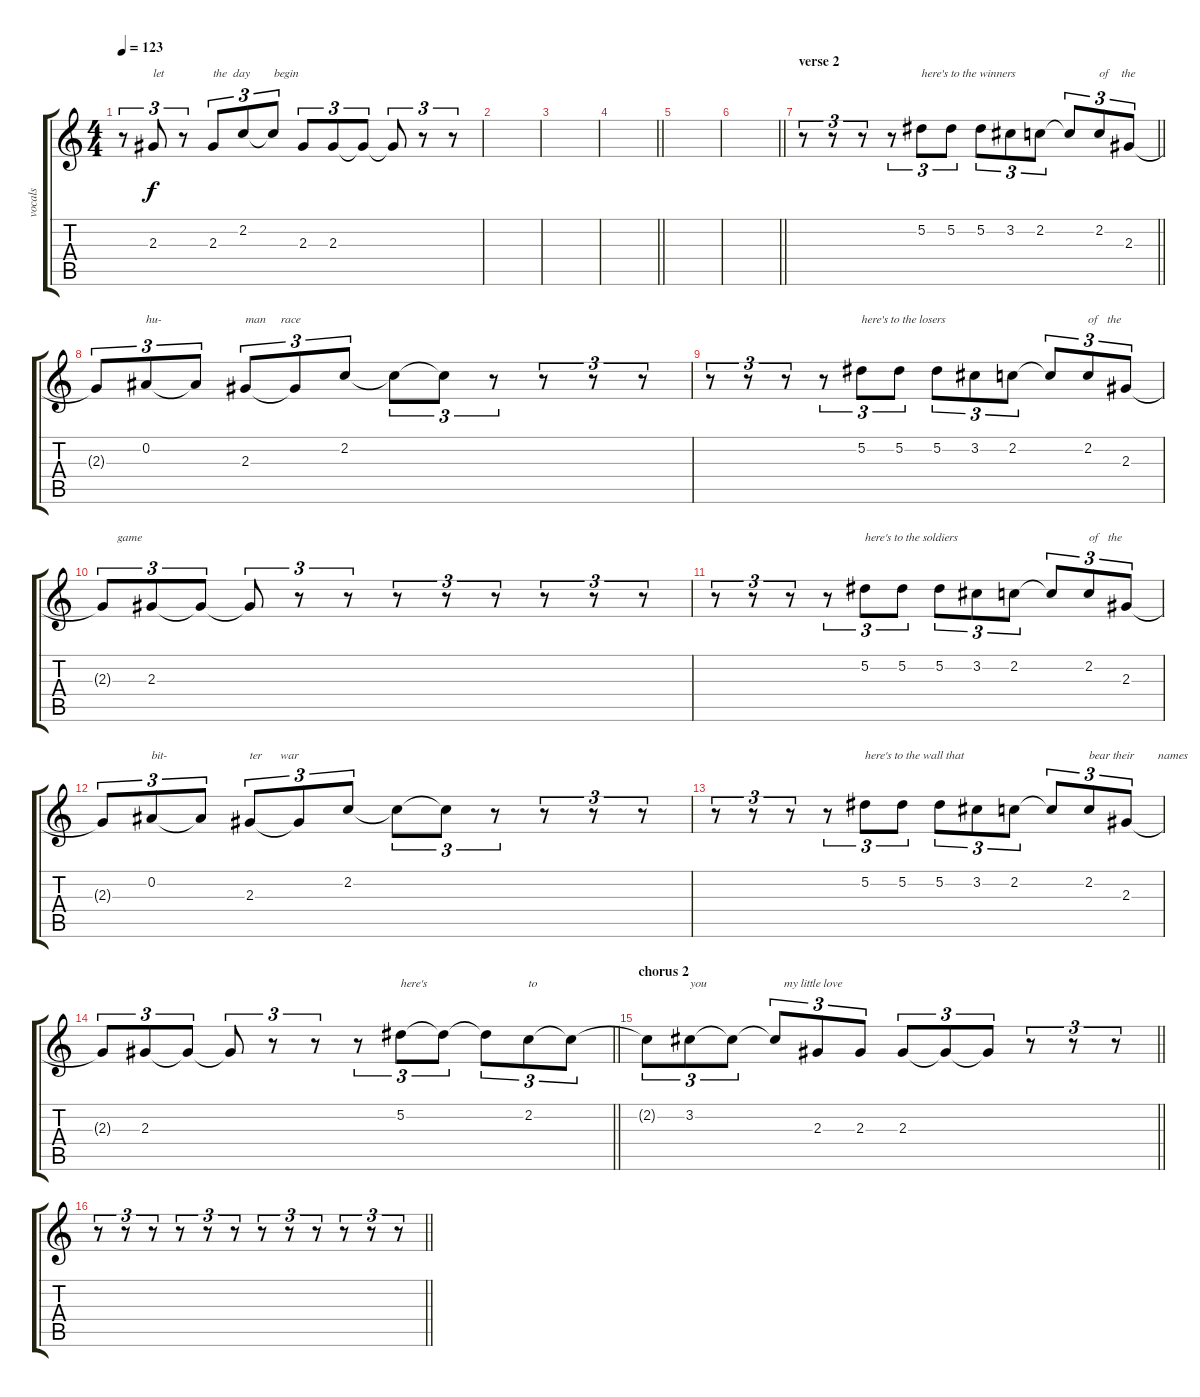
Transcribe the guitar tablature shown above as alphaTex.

\track ("vocals" "vocals") {instrument overdrivenguitar}
\staff {score tabs}
\tuning (Eb4 Bb3 Gb3 Db3 Ab2 Eb2) {hide}
\ts (4 4)
\tempo 123
\clef g2
\ks c
r.8{tu (3 2) dy f} 2.3.8{tu (3 2) txt "let  "} r.8{tu (3 2)} 2.3.8{tu (3 2) txt "the  day        begin"} 2.2.8{tu (3 2)} 2.2{t}.8{tu (3 2)} 2.3.8{tu (3 2)} 2.3.8{tu (3 2)} 2.3{t}.8{tu (3 2)} 2.3{t}.8{tu (3 2)} r.8{tu (3 2)} r.8{tu (3 2)} |
|
|
\barLineRight lightlight
|
|
\barLineRight lightlight
|
\section ("" "verse 2")
\barLineRight lightlight
r.8{tu (3 2)} r.8{tu (3 2)} r.8{tu (3 2)} r.8{tu (3 2)} 5.2.8{tu (3 2) txt "here's to the winners "} 5.2.8{tu (3 2)} 5.2.8{tu (3 2)} 3.2.8{tu (3 2)} 2.2.8{tu (3 2)} 2.2{t}.8{tu (3 2)} 2.2.8{tu (3 2) txt "of    the "} 2.3.8{tu (3 2)} |
2.3{t}.8{tu (3 2)} 0.2.8{tu (3 2) txt "hu-"} 0.2{t}.8{tu (3 2)} 2.3.8{tu (3 2) txt "man     race"} 2.3{t}.8{tu (3 2)} 2.2.8{tu (3 2)} 2.2{t}.8{tu (3 2)} 2.2{t}.8{tu (3 2)} r.8{tu (3 2)} r.8{tu (3 2)} r.8{tu (3 2)} r.8{tu (3 2)} |
r.8{tu (3 2)} r.8{tu (3 2)} r.8{tu (3 2)} r.8{tu (3 2)} 5.2.8{tu (3 2) txt "here's to the losers"} 5.2.8{tu (3 2)} 5.2.8{tu (3 2)} 3.2.8{tu (3 2)} 2.2.8{tu (3 2)} 2.2{t}.8{tu (3 2)} 2.2.8{tu (3 2) txt "of   the "} 2.3.8{tu (3 2)} |
2.3{t}.8{tu (3 2) txt "     game"} 2.3.8{tu (3 2)} 2.3{t}.8{tu (3 2)} 2.3{t}.8{tu (3 2)} r.8{tu (3 2)} r.8{tu (3 2)} r.8{tu (3 2)} r.8{tu (3 2)} r.8{tu (3 2)} r.8{tu (3 2)} r.8{tu (3 2)} r.8{tu (3 2)} |
r.8{tu (3 2)} r.8{tu (3 2)} r.8{tu (3 2)} r.8{tu (3 2)} 5.2.8{tu (3 2) txt "here's to the soldiers"} 5.2.8{tu (3 2)} 5.2.8{tu (3 2)} 3.2.8{tu (3 2)} 2.2.8{tu (3 2)} 2.2{t}.8{tu (3 2)} 2.2.8{tu (3 2) txt "of   the"} 2.3.8{tu (3 2)} |
2.3{t}.8{tu (3 2)} 0.2.8{tu (3 2) txt "bit- "} 0.2{t}.8{tu (3 2)} 2.3.8{tu (3 2) txt "ter      war"} 2.3{t}.8{tu (3 2)} 2.2.8{tu (3 2)} 2.2{t}.8{tu (3 2)} 2.2{t}.8{tu (3 2)} r.8{tu (3 2)} r.8{tu (3 2)} r.8{tu (3 2)} r.8{tu (3 2)} |
r.8{tu (3 2)} r.8{tu (3 2)} r.8{tu (3 2)} r.8{tu (3 2)} 5.2.8{tu (3 2) txt "here's to the wall that"} 5.2.8{tu (3 2)} 5.2.8{tu (3 2)} 3.2.8{tu (3 2)} 2.2.8{tu (3 2)} 2.2{t}.8{tu (3 2)} 2.2.8{tu (3 2) txt "bear their        names"} 2.3.8{tu (3 2)} |
\barLineRight lightlight
2.3{t}.8{tu (3 2)} 2.3.8{tu (3 2)} 2.3{t}.8{tu (3 2)} 2.3{t}.8{tu (3 2)} r.8{tu (3 2)} r.8{tu (3 2)} r.8{tu (3 2)} 5.2.8{tu (3 2) txt "here's "} 5.2{t}.8{tu (3 2)} 5.2{t}.8{tu (3 2)} 2.2.8{tu (3 2) txt "to"} 2.2{t}.8{tu (3 2)} |
\section ("" "chorus 2")
\barLineRight lightlight
2.2{t}.8{tu (3 2)} 3.2.8{tu (3 2) txt "you"} 3.2{t}.8{tu (3 2)} 3.2{t}.8{tu (3 2) txt "   my little love"} 2.3.8{tu (3 2)} 2.3.8{tu (3 2)} 2.3.8{tu (3 2)} 2.3{t}.8{tu (3 2)} 2.3{t}.8{tu (3 2)} r.8{tu (3 2)} r.8{tu (3 2)} r.8{tu (3 2)} |
\barLineRight lightlight
r.8{tu (3 2)} r.8{tu (3 2)} r.8{tu (3 2)} r.8{tu (3 2)} r.8{tu (3 2)} r.8{tu (3 2)} r.8{tu (3 2)} r.8{tu (3 2)} r.8{tu (3 2)} r.8{tu (3 2)} r.8{tu (3 2)} r.8{tu (3 2)}
